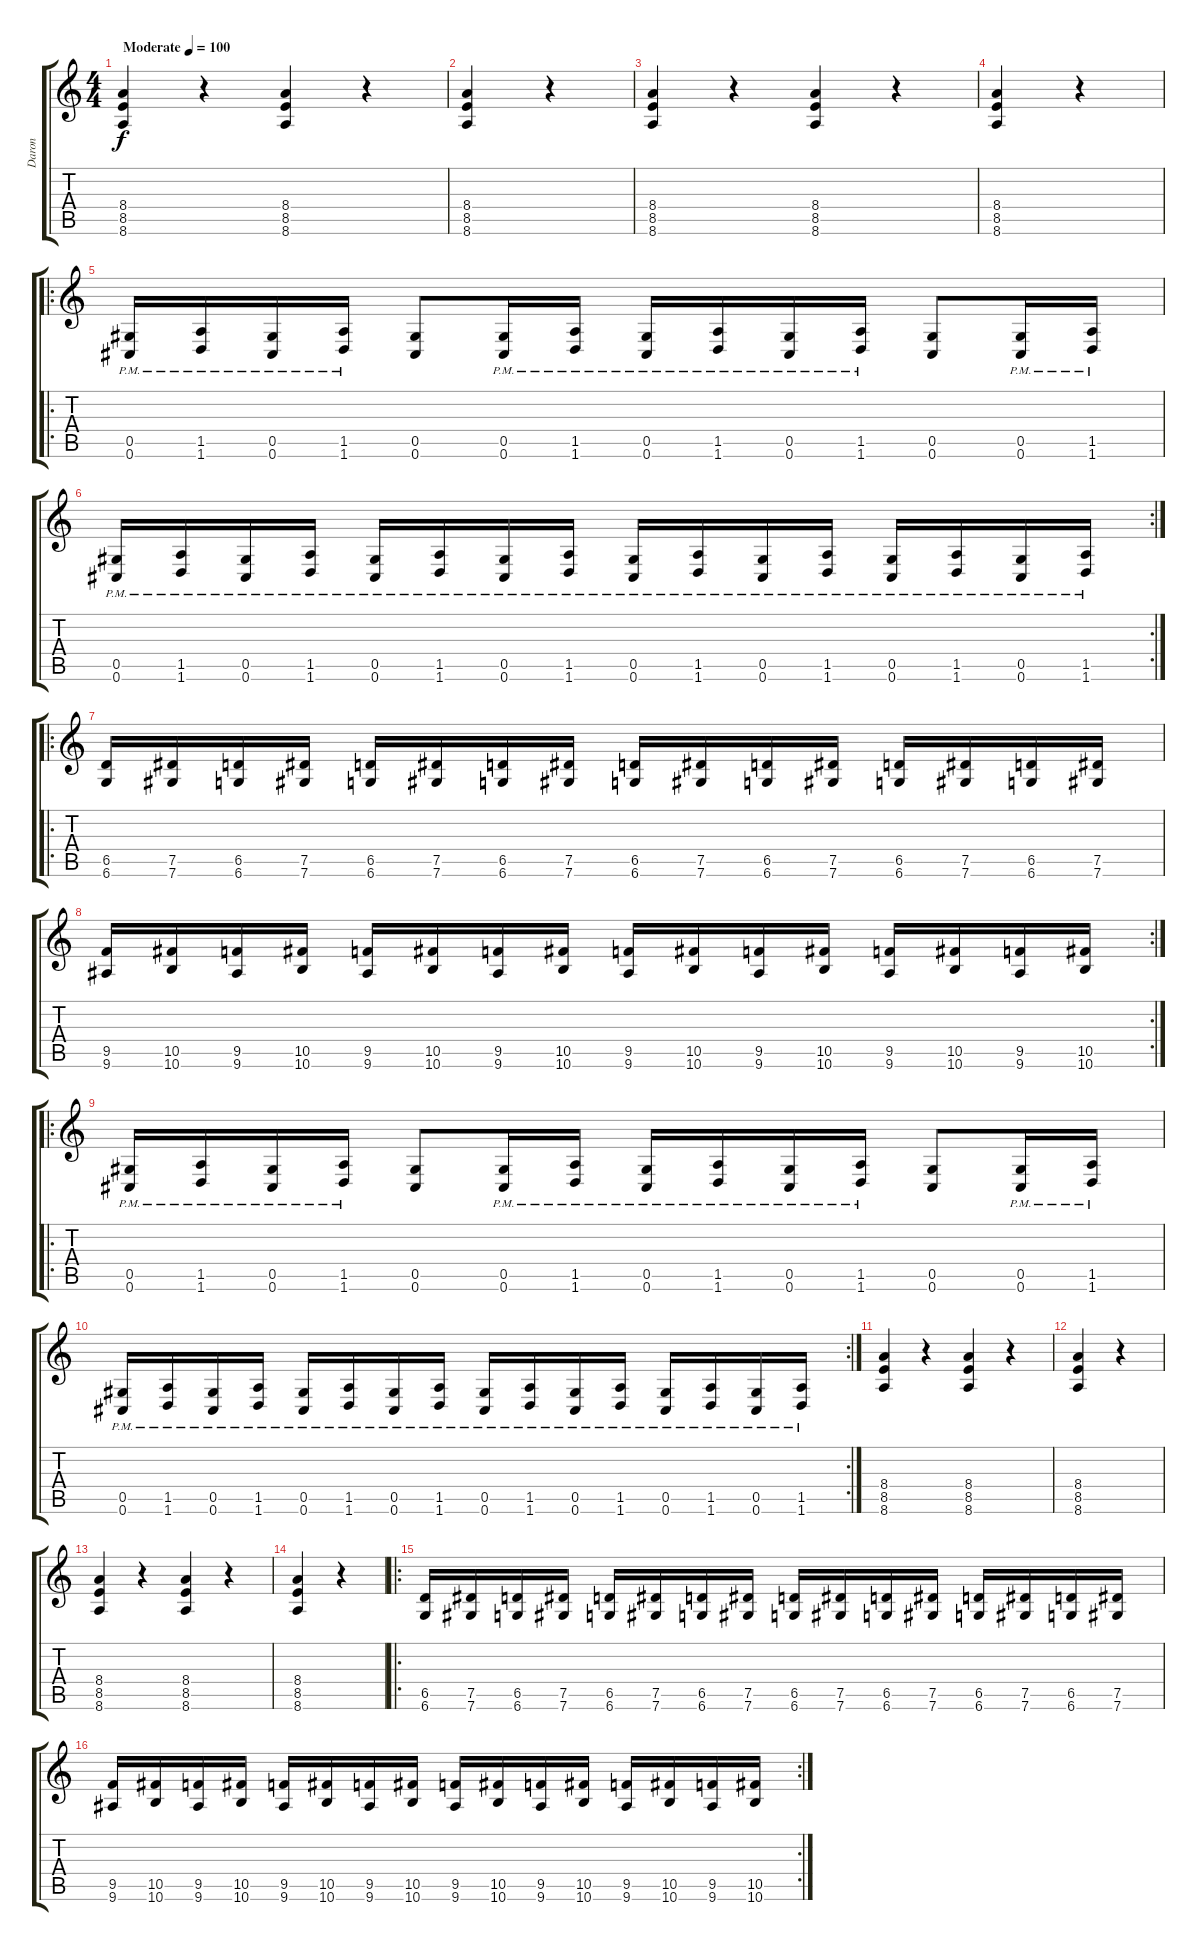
\track ("Daron" "Daron") {instrument overdrivenguitar}
\staff {score tabs}
\tuning (Eb4 Bb3 Gb3 Db3 Ab2 Db2) {hide}
\ts (4 4)
\tempo (100 "Moderate")
\clef g2
\ks c
(8.4 8.5 8.6).4{dy f instrument overdrivenguitar} r.4 (8.4 8.5 8.6).4 r.4 |
(8.4 8.5 8.6).4 r.4 |
(8.4 8.5 8.6).4 r.4 (8.4 8.5 8.6).4 r.4 |
(8.4 8.5 8.6).4 r.4 |
\ro
(0.5{pm} 0.6{pm}).16 (1.5{pm} 1.6{pm}).16 (0.5{pm} 0.6{pm}).16 (1.5{pm} 1.6{pm}).16 (0.5 0.6).8 (0.5{pm} 0.6{pm}).16 (1.5{pm} 1.6{pm}).16 (0.5{pm} 0.6{pm}).16 (1.5{pm} 1.6{pm}).16 (0.5{pm} 0.6{pm}).16 (1.5{pm} 1.6{pm}).16 (0.5 0.6).8 (0.5{pm} 0.6{pm}).16 (1.5{pm} 1.6{pm}).16 |
\rc 2
(0.5{pm} 0.6{pm}).16 (1.5{pm} 1.6{pm}).16 (0.5{pm} 0.6{pm}).16 (1.5{pm} 1.6{pm}).16 (0.5{pm} 0.6{pm}).16 (1.5{pm} 1.6{pm}).16 (0.5{pm} 0.6{pm}).16 (1.5{pm} 1.6{pm}).16 (0.5{pm} 0.6{pm}).16 (1.5{pm} 1.6{pm}).16 (0.5{pm} 0.6{pm}).16 (1.5{pm} 1.6{pm}).16 (0.5{pm} 0.6{pm}).16 (1.5{pm} 1.6{pm}).16 (0.5{pm} 0.6{pm}).16 (1.5{pm} 1.6{pm}).16 |
\ro
(6.5 6.6).16 (7.5 7.6).16 (6.5 6.6).16 (7.5 7.6).16 (6.5 6.6).16 (7.5 7.6).16 (6.5 6.6).16 (7.5 7.6).16 (6.5 6.6).16 (7.5 7.6).16 (6.5 6.6).16 (7.5 7.6).16 (6.5 6.6).16 (7.5 7.6).16 (6.5 6.6).16 (7.5 7.6).16 |
\rc 2
(9.5 9.6).16 (10.5 10.6).16 (9.5 9.6).16 (10.5 10.6).16 (9.5 9.6).16 (10.5 10.6).16 (9.5 9.6).16 (10.5 10.6).16 (9.5 9.6).16 (10.5 10.6).16 (9.5 9.6).16 (10.5 10.6).16 (9.5 9.6).16 (10.5 10.6).16 (9.5 9.6).16 (10.5 10.6).16 |
\ro
(0.5{pm} 0.6{pm}).16 (1.5{pm} 1.6{pm}).16 (0.5{pm} 0.6{pm}).16 (1.5{pm} 1.6{pm}).16 (0.5 0.6).8 (0.5{pm} 0.6{pm}).16 (1.5{pm} 1.6{pm}).16 (0.5{pm} 0.6{pm}).16 (1.5{pm} 1.6{pm}).16 (0.5{pm} 0.6{pm}).16 (1.5{pm} 1.6{pm}).16 (0.5 0.6).8 (0.5{pm} 0.6{pm}).16 (1.5{pm} 1.6{pm}).16 |
\rc 2
(0.5{pm} 0.6{pm}).16 (1.5{pm} 1.6{pm}).16 (0.5{pm} 0.6{pm}).16 (1.5{pm} 1.6{pm}).16 (0.5{pm} 0.6{pm}).16 (1.5{pm} 1.6{pm}).16 (0.5{pm} 0.6{pm}).16 (1.5{pm} 1.6{pm}).16 (0.5{pm} 0.6{pm}).16 (1.5{pm} 1.6{pm}).16 (0.5{pm} 0.6{pm}).16 (1.5{pm} 1.6{pm}).16 (0.5{pm} 0.6{pm}).16 (1.5{pm} 1.6{pm}).16 (0.5{pm} 0.6{pm}).16 (1.5{pm} 1.6{pm}).16 |
(8.4 8.5 8.6).4 r.4 (8.4 8.5 8.6).4 r.4 |
(8.4 8.5 8.6).4 r.4 |
(8.4 8.5 8.6).4 r.4 (8.4 8.5 8.6).4 r.4 |
(8.4 8.5 8.6).4 r.4 |
\ro
(6.5 6.6).16 (7.5 7.6).16 (6.5 6.6).16 (7.5 7.6).16 (6.5 6.6).16 (7.5 7.6).16 (6.5 6.6).16 (7.5 7.6).16 (6.5 6.6).16 (7.5 7.6).16 (6.5 6.6).16 (7.5 7.6).16 (6.5 6.6).16 (7.5 7.6).16 (6.5 6.6).16 (7.5 7.6).16 |
\rc 2
(9.5 9.6).16 (10.5 10.6).16 (9.5 9.6).16 (10.5 10.6).16 (9.5 9.6).16 (10.5 10.6).16 (9.5 9.6).16 (10.5 10.6).16 (9.5 9.6).16 (10.5 10.6).16 (9.5 9.6).16 (10.5 10.6).16 (9.5 9.6).16 (10.5 10.6).16 (9.5 9.6).16 (10.5 10.6).16
